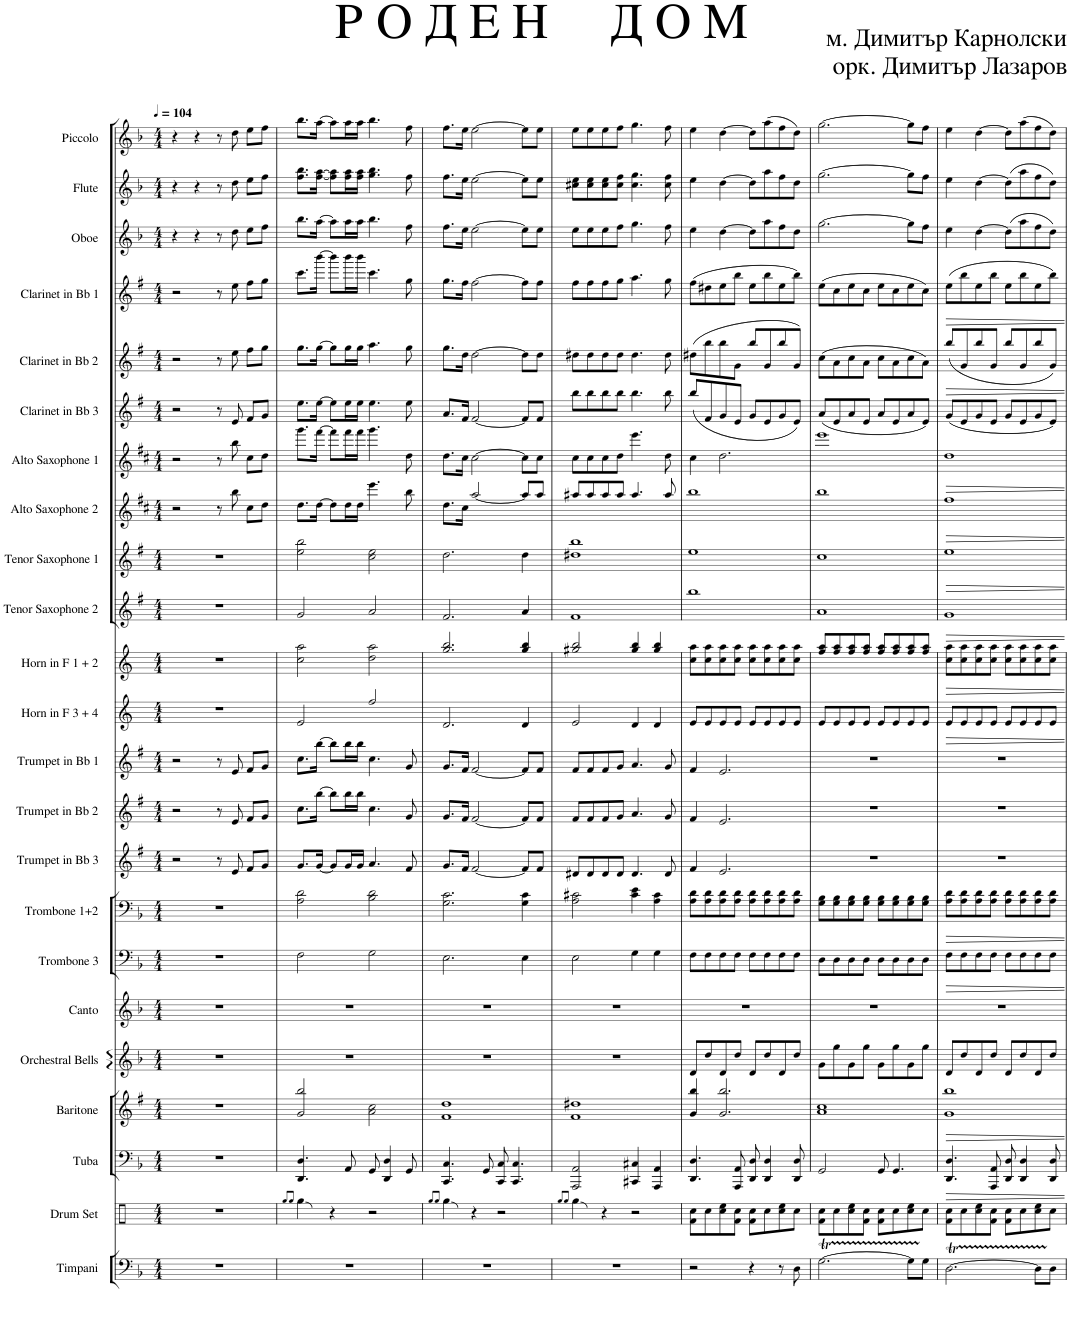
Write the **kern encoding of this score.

**kern	**kern	**kern	**kern	**kern	**kern	**kern	**kern	**kern	**kern	**kern	**kern	**kern	**kern	**kern	**kern	**kern	**kern	**kern	**kern	**kern	**kern	**kern
*part23	*part22	*part21	*part20	*part19	*part18	*part17	*part16	*part15	*part14	*part13	*part12	*part11	*part10	*part9	*part8	*part7	*part6	*part5	*part4	*part3	*part2	*part1
*staff23	*staff22	*staff21	*staff20	*staff19	*staff18	*staff17	*staff16	*staff15	*staff14	*staff13	*staff12	*staff11	*staff10	*staff9	*staff8	*staff7	*staff6	*staff5	*staff4	*staff3	*staff2	*staff1
*I"Timpani	*I"Drum Set	*I"Tuba	*I"Baritone	*I"Orchestral Bells	*I"Canto	*I"Trombone 3	*I"Trombone 1+2	*I"Trumpet in Bb 3	*I"Trumpet in Bb 2	*I"Trumpet in Bb 1	*I"Horn in F 3 + 4	*I"Horn in F 1 + 2	*I"Tenor Saxophone 2	*I"Tenor Saxophone 1	*I"Alto Saxophone 2	*I"Alto Saxophone 1	*I"Clarinet in Bb 3	*I"Clarinet in Bb 2	*I"Clarinet in Bb 1	*I"Oboe	*I"Flute	*I"Piccolo
*I'Timp.	*I'Dr.	*I'Tba.	*I'Bar.	*I'Orch. Bells	*I'Canto	*I'Tbn. 3	*I'Tbn. 1 + 2	*I'Tpt. 3	*I'Tpt. 2	*I'Tpt. 1	*I'Hn. 3 + 4	*I'Hn. 1 + 2	*I'T. Sax. 2	*I'T. Sax. 1	*I'A. Sax. 2	*I'A. Sax. 1	*I'Cl. 3	*I'Cl. 2	*I'Cl. 1	*I'Ob.	*I'Fl.	*I'Picc.
*clefF4	*clefX	*clefF4	*clefG2	*clefG2	*clefG2	*clefF4	*clefF4	*clefG2	*clefG2	*clefG2	*clefG2	*clefG2	*clefG2	*clefG2	*clefG2	*clefG2	*clefG2	*clefG2	*clefG2	*clefG2	*clefG2	*clefG2
*	*	*	*Trd1c2	*	*	*	*	*Trd1c2	*Trd1c2	*Trd1c2	*Trd4c7	*Trd4c7	*Trd1c2	*Trd1c2	*Trd5c9	*Trd5c9	*Trd1c2	*Trd1c2	*Trd1c2	*	*	*Trd-7c-12
*k[b-]	*k[]	*k[b-]	*k[f#]	*k[b-]	*k[b-]	*k[b-]	*k[b-]	*k[f#]	*k[f#]	*k[f#]	*k[]	*k[]	*k[f#]	*k[f#]	*k[f#c#]	*k[f#c#]	*k[f#]	*k[f#]	*k[f#]	*k[b-]	*k[b-]	*k[b-]
*M4/4	*M4/4	*M4/4	*M4/4	*M4/4	*M4/4	*M4/4	*M4/4	*M4/4	*M4/4	*M4/4	*M4/4	*M4/4	*M4/4	*M4/4	*M4/4	*M4/4	*M4/4	*M4/4	*M4/4	*M4/4	*M4/4	*M4/4
=1	=1	=1	=1	=1	=1	=1	=1	=1	=1	=1	=1	=1	=1	=1	=1	=1	=1	=1	=1	=1	=1	=1
!	!	!	!	!	!	!	!	!	!	!	!	!	!	!	!	!	!	!	!	!	!	!LO:TX:a:B:t=𝅘𝅥 = 104
1r	1r	1r	1r	1r	1r	1r	1r	2r	2r	2r	1r	1r	1r	1r	2r	2r	2r	2r	2r	4r	4r	4r
.	.	.	.	.	.	.	.	.	.	.	.	.	.	.	.	.	.	.	.	4r	4r	4r
.	.	.	.	.	.	.	.	8r	8r	8r	.	.	.	.	8r	8r	8r	8r	8r	8r	8r	8r
.	.	.	.	.	.	.	.	8e/	8e/	8e/	.	.	.	.	8bb\	8bb\	8e/	8ee\	8ee\	8dd\	8dd\	8dd\
.	.	.	.	.	.	.	.	8f#/L	8f#/L	8f#/L	.	.	.	.	8cc#\L	8cc#\L	8f#/L	8ff#\L	8ff#\L	8ee\L	8ee\L	8ee\L
.	.	.	.	.	.	.	.	8g/J	8g/J	8g/J	.	.	.	.	8dd\J	8dd\J	8g/J	8gg\J	8gg\J	8ff\J	8ff\J	8ff\J
=2	=2	=2	=2	=2	=2	=2	=2	=2	=2	=2	=2	=2	=2	=2	=2	=2	=2	=2	=2	=2	=2	=2
.	8qgg/L	.	.	.	.	.	.	.	.	.	.	.	.	.	.	.	.	.	.	.	.	.
.	8qgg/J	.	.	.	.	.	.	.	.	.	.	.	.	.	.	.	.	.	.	.	.	.
1r	4gg\	4.DD/ 4.D/	2g/ 2bb/	1r	1r	2F\	2A\ 2d\	8.g/L	8.cc\L	8.cc\L	2e/	2cc\ 2aa\	2g/	2ee\ 2bb\	8.dd\L	8.ggg\L	8.ee\L	8.gg\L	8.ccc\L	8.bb-\L	8.ff\ 8.bb-\L	8.bb-\L
.	.	.	.	.	.	.	.	[16g/Jk	[16bb\Jk	[16bb\Jk	.	.	.	.	[16dd\Jk	[16fff#\Jk	[16ee\Jk	[16gg\Jk	[16bbb\Jk	[16aa\Jk	[16ff\ [16aa\Jk	[16aa\Jk
.	4r	.	.	.	.	.	.	8g/L]	8bb\L]	8bb\L]	.	.	.	.	8dd\L]	8fff#\L]	8ee\L]	8gg\L]	8bbb\L]	8aa\L]	8ff\] 8aa\]L	8aa\L]
.	.	8AA/	.	.	.	.	.	16g/L	16bb\L	16bb\L	.	.	.	.	16dd\L	16fff#\L	16ee\L	16gg\L	16bbb\L	16aa\L	16ff\ 16aa\L	16aa\L
.	.	.	.	.	.	.	.	16g/JJ	16bb\JJ	16bb\JJ	.	.	.	.	16dd\JJ	16fff#\JJ	16ee\JJ	16gg\JJ	16bbb\JJ	16aa\JJ	16ff\ 16aa\JJ	16aa\JJ
.	2r	8GG/	2a\ 2cc\	.	.	2G\	2B-\ 2d\	4.a/	4.cc\	4.cc\	2ff/	2dd\ 2aa\	2a/	2cc\ 2ee\	4.eee\	4.ggg\	4.ee\	4.aa\	4.ccc\	4.bb-\	4.gg\ 4.bb-\	4.bb-\
.	.	4DD/ 4D/	.	.	.	.	.	.	.	.	.	.	.	.	.	.	.	.	.	.	.	.
.	.	8GG/	.	.	.	.	.	8f#/	8g/	8g/	.	.	.	.	8bb\	8dd\	8ee\	8gg\	8gg\	8ff\	8ff\	8ff\
=3	=3	=3	=3	=3	=3	=3	=3	=3	=3	=3	=3	=3	=3	=3	=3	=3	=3	=3	=3	=3	=3	=3
.	8qgg/L	.	.	.	.	.	.	.	.	.	.	.	.	.	.	.	.	.	.	.	.	.
.	8qgg/J	.	.	.	.	.	.	.	.	.	.	.	.	.	.	.	.	.	.	.	.	.
1r	4gg\	4.CC/ 4.C/	1f# 1dd	1r	1r	2.E\	2.G\ 2.c\	8.g/L	8.g/L	8.g/L	2.d/	2.gg/ 2.bb/	2.f#/	2.dd\	8.dd\L	8.dd\L	8.a/L	8.gg\L	8.gg\L	8.ff\L	8.ff\L	8.ff\L
.	.	.	.	.	.	.	.	16f#/Jk	16f#/Jk	16f#/Jk	.	.	.	.	16cc#\Jk	16cc#\Jk	16f#/Jk	16dd\Jk	16ff#\Jk	16ee\Jk	16ee\Jk	16ee\Jk
.	4r	.	.	.	.	.	.	[2f#/	[2f#/	[2f#/	.	.	.	.	[2aa/	[2cc#\	[2f#/	[2dd\	[2ff#\	[2ee\	[2ee\	[2ee\
.	.	8GG/	.	.	.	.	.	.	.	.	.	.	.	.	.	.	.	.	.	.	.	.
.	2r	8CC/ 8C/	.	.	.	.	.	.	.	.	.	.	.	.	.	.	.	.	.	.	.	.
.	.	4.CC/ 4.C/	.	.	.	.	.	.	.	.	.	.	.	.	.	.	.	.	.	.	.	.
.	.	.	.	.	.	4E\	4G\ 4c\	8f#/L]	8f#/L]	8f#/L]	4d/	4gg/ 4bb/	4a/	4dd\	8aa/L]	8cc#\L]	8f#/L]	8dd\L]	8ff#\L]	8ee\L]	8ee\L]	8ee\L]
.	.	.	.	.	.	.	.	8f#/J	8f#/J	8f#/J	.	.	.	.	8aa/J	8cc#\J	8f#/J	8dd\J	8ff#\J	8ee\J	8ee\J	8ee\J
=4	=4	=4	=4	=4	=4	=4	=4	=4	=4	=4	=4	=4	=4	=4	=4	=4	=4	=4	=4	=4	=4	=4
.	8qgg/L	.	.	.	.	.	.	.	.	.	.	.	.	.	.	.	.	.	.	.	.	.
.	8qgg/J	.	.	.	.	.	.	.	.	.	.	.	.	.	.	.	.	.	.	.	.	.
1r	4gg\	2AAA/ 2AA/	1f# 1dd#X	1r	1r	2E\	2A\ 2c#X\	8d#X/L	8f#/L	8f#/L	2e/	2gg#X/ 2bb/	1f#	1dd#X 1bb	8aa#X/L	8cc#\L	8bb\L	8dd#X\L	8ff#\L	8ee\L	8cc#X\ 8ee\L	8ee\L
.	.	.	.	.	.	.	.	8d#/	8f#/	8f#/	.	.	.	.	8aa#/	8cc#\	8bb\	8dd#\	8ff#\	8ee\	8cc#\ 8ee\	8ee\
.	4r	.	.	.	.	.	.	8d#/	8f#/	8f#/	.	.	.	.	8aa#/	8cc#\	8bb\	8dd#\	8ff#\	8ee\	8cc#\ 8ee\	8ee\
.	.	.	.	.	.	.	.	8d#/J	8g/J	8g/J	.	.	.	.	8aa#/J	8dd\J	8bb\J	8dd#\J	8gg\J	8ff\J	8cc#\ 8ff\J	8ff\J
.	2r	4CC#X/ 4C#X/	.	.	.	4G\	4c#\ 4e\	4.d#/	4.a/	4.a/	4d/	4gg#/ 4bb/	.	.	4.aa#/	4.eee\	4.bb\	4.dd#\	4.aa\	4.gg\	4.cc#\ 4.gg\	4.gg\
.	.	4AAA/ 4AA/	.	.	.	4G\	4A\ 4c#\	.	.	.	4d/	4gg#/ 4bb/	.	.	.	.	.	.	.	.	.	.
.	.	.	.	.	.	.	.	8d#/	8g/	8g/	.	.	.	.	8aa#/	8dd\	8bb\	8dd#\	8gg\	8ff\	8cc#\ 8ff\	8ff\
=5	=5	=5	=5	=5	=5	=5	=5	=5	=5	=5	=5	=5	=5	=5	=5	=5	=5	=5	=5	=5	=5	=5
2r	8f\ 8cc\L	4.DD/ 4.D/	4g/ 4bb/	8d/L	1r	8F\L	8A\ 8d\L	4f#/	4f#/	4f#/	8e/L	8cc\ 8aa\L	1bb	1ee	1bb	4cc#\	(8bb/L	(8dd#X\L	(8ff#\L	4ee\	4ee\	4ee\
.	8cc\	.	.	8dd/	.	8F\	8A\ 8d\	.	.	.	8e/	8cc\ 8aa\	.	.	.	.	8f#/	8bb\	8dd#X\	.	.	.
.	8cc\ 8ee\	.	2.g/ 2.bb/	8d/	.	8F\	8A\ 8d\	2.e/	2.e/	2.e/	8e/	8cc\ 8aa\	.	.	.	2.dd\	8g/	8bb\	8ee\	[4dd\	[4dd\	[4dd\
.	8f\ 8cc\J	8AAA/ 8AA/	.	8dd/J	.	8F\J	8A\ 8d\J	.	.	.	8e/J	8cc\ 8aa\J	.	.	.	.	8e/J	8g\J	8bb\J	.	.	.
4r	8f\ 8cc\L	8DD/ 8D/	.	8d/L	.	8F\L	8A\ 8d\L	.	.	.	8e/L	8cc\ 8aa\L	.	.	.	.	8g/L	8bb/L	8ee\L	8dd\L]	8dd\L]	8dd\L]
.	8cc\	4DD/ 4D/	.	8dd/	.	8F\	8A\ 8d\	.	.	.	8e/	8cc\ 8aa\	.	.	.	.	8e/	8g/	8bb\	8aa\	8aa\	(8aa\
8r	8cc\ 8ee\	.	.	8d/	.	8F\	8A\ 8d\	.	.	.	8e/	8cc\ 8aa\	.	.	.	.	8g/	8bb/	8ee\	8ff\	8ff\	8ff\
8D\	8cc\J	8DD/ 8D/	.	8dd/J	.	8F\J	8A\ 8d\J	.	.	.	8e/J	8cc\ 8aa\J	.	.	.	.	8e/J)	8g/J)	8bb\J)	8dd\J	8dd\J	8dd\J)
=6	=6	=6	=6	=6	=6	=6	=6	=6	=6	=6	=6	=6	=6	=6	=6	=6	=6	=6	=6	=6	=6	=6
[2.GT\	8f\ 8cc\L	2GG/	1a 1cc	8g\L	1r	8D\L	8G\ 8B-\L	1r	1r	1r	8e/L	8ff/ 8aa/L	1a	1cc	1bb	1eee	(8a/L	(8cc\L	(8ee\L	[2.gg\	[2.gg\	[2.gg\
.	8cc\	.	.	8gg\	.	8D\	8G\ 8B-\	.	.	.	8e/	8ff/ 8aa/	.	.	.	.	8e/	8a\	8cc\	.	.	.
.	8cc\ 8ee\	.	.	8g\	.	8D\	8G\ 8B-\	.	.	.	8e/	8ff/ 8aa/	.	.	.	.	8a/	8cc\	8ee\	.	.	.
.	8f\ 8cc\J	.	.	8gg\J	.	8D\J	8G\ 8B-\J	.	.	.	8e/J	8ff/ 8aa/J	.	.	.	.	8e/J	8a\J	8cc\J	.	.	.
.	8f\ 8cc\L	8GG/	.	8g\L	.	8D\L	8G\ 8B-\L	.	.	.	8e/L	8ff/ 8aa/L	.	.	.	.	8a/L	8cc\L	8ee\L	.	.	.
.	8cc\	4.GG/	.	8gg\	.	8D\	8G\ 8B-\	.	.	.	8e/	8ff/ 8aa/	.	.	.	.	8e/	8a\	8cc\	.	.	.
8GTTT\L]	8cc\ 8ee\	.	.	8g\	.	8D\	8G\ 8B-\	.	.	.	8e/	8ff/ 8aa/	.	.	.	.	8a/	8cc\	8ee\	8gg\L]	8gg\L]	8gg\L]
8G\J	8cc\J	.	.	8gg\J	.	8D\J	8G\ 8B-\J	.	.	.	8e/J	8ff/ 8aa/J	.	.	.	.	8e/J)	8a\J)	8cc\J)	8ff\J	8ff\J	8ff\J
=7	=7	=7	=7	=7	=7	=7	=7	=7	=7	=7	=7	=7	=7	=7	=7	=7	=7	=7	=7	=7	=7	=7
[2.DT\	8f\ 8cc\L	4.DD/ 4.D/	1g 1bb	8d/L	1r	8F\L	8A\ 8d\L	1r	1r	1r	8e/L	8cc\ 8aa\L	1g	1ee	1ff#	1dd	(8g/L	(8bb/L	(8ee\L	4ee\	4ee\	4ee\
.	8cc\	.	.	8dd/	.	8F\	8A\ 8d\	.	.	.	8e/	8cc\ 8aa\	.	.	.	.	8e/	8g/	8bb\	.	.	.
.	8cc\ 8ee\	.	.	8d/	.	8F\	8A\ 8d\	.	.	.	8e/	8cc\ 8aa\	.	.	.	.	8g/	8bb/	8ee\	[4dd\	[4dd\	[4dd\
.	8f\ 8cc\J	8AAA/ 8AA/	.	8dd/J	.	8F\J	8A\ 8d\J	.	.	.	8e/J	8cc\ 8aa\J	.	.	.	.	8e/J	8g/J	8bb\J	.	.	.
.	8f\ 8cc\L	8DD/ 8D/	.	8d/L	.	8F\L	8A\ 8d\L	.	.	.	8e/L	8cc\ 8aa\L	.	.	.	.	8g/L	8bb/L	8ee\L	(8dd\L]	(8dd\L]	8dd\L]
.	8cc\	4DD/ 4D/	.	8dd/	.	8F\	8A\ 8d\	.	.	.	8e/	8cc\ 8aa\	.	.	.	.	8e/	8g/	8bb\	8aa\	8aa\	(8aa\
8DTTT\L]	8cc\ 8ee\	.	.	8d/	.	8F\	8A\ 8d\	.	.	.	8e/	8cc\ 8aa\	.	.	.	.	8g/	8bb/	8ee\	8ff\	8ff\	8ff\
8D\J	8cc\J	8DD/ 8D/	.	8dd/J	.	8F\J	8A\ 8d\J	.	.	.	8e/J	8cc\ 8aa\J	.	.	.	.	8e/J)	8g/J)	8bb\J)	8dd\J)	8dd\J)	8dd\J)
=	=	=	=	=	=	=	=	=	=	=	=	=	=	=	=	=	=	=	=	=	=	=
*-	*-	*-	*-	*-	*-	*-	*-	*-	*-	*-	*-	*-	*-	*-	*-	*-	*-	*-	*-	*-	*-	*-
